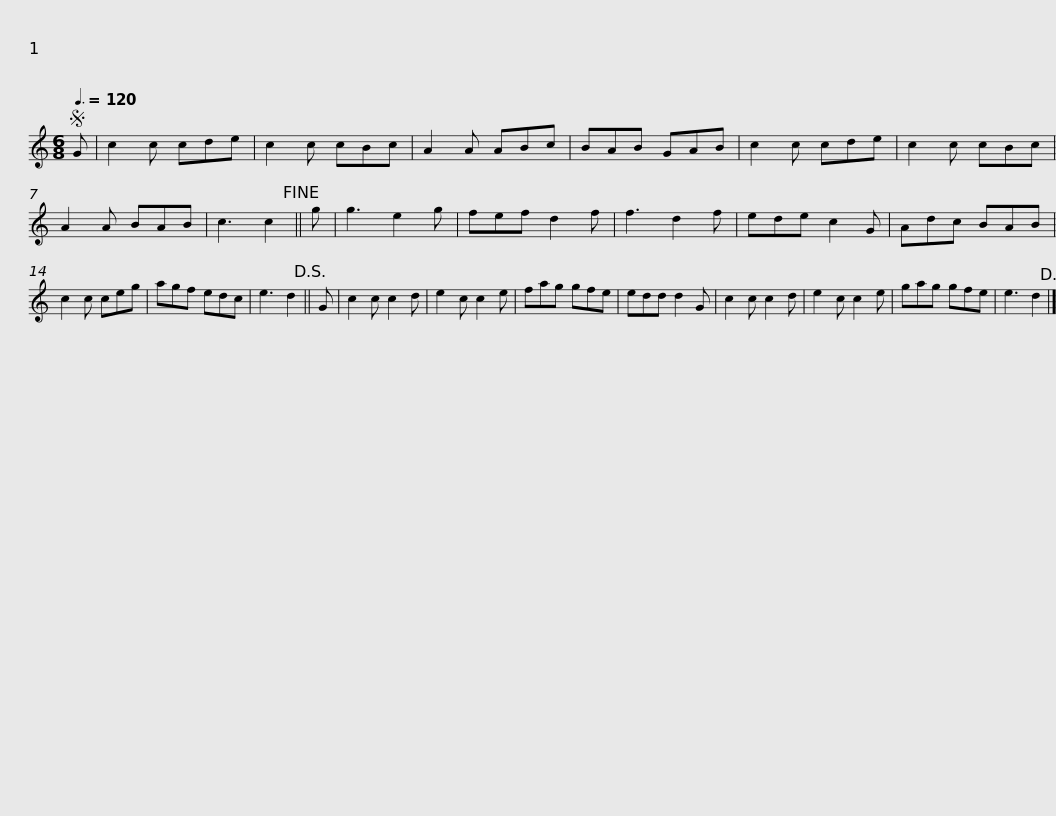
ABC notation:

X:1
L:1/8
Q:3/8=120
M:6/8
I:linebreak $
K:C
V:1 treble
V:1
S G | c2 c cde | c2 c cBc | A2 A ABc | BAB GAB | %5
 c2 c cde | c2 c cBc | A2 A BAB | c3 c2!fine! || g |$ %10
 g3 e2 g | fef d2 f | f3 d2 f | ede c2 G | Adc BAB | %15
 c2 c ceg | agf edc | e3 d2!D.S.! || G | c2 c c2 d |$ %20
 e2 c c2 e | fag gfe | edd d2 G | c2 c c2 d | e2 c c2 e | %25
 gag gfe | e3 d2!D.S.! |] %27
